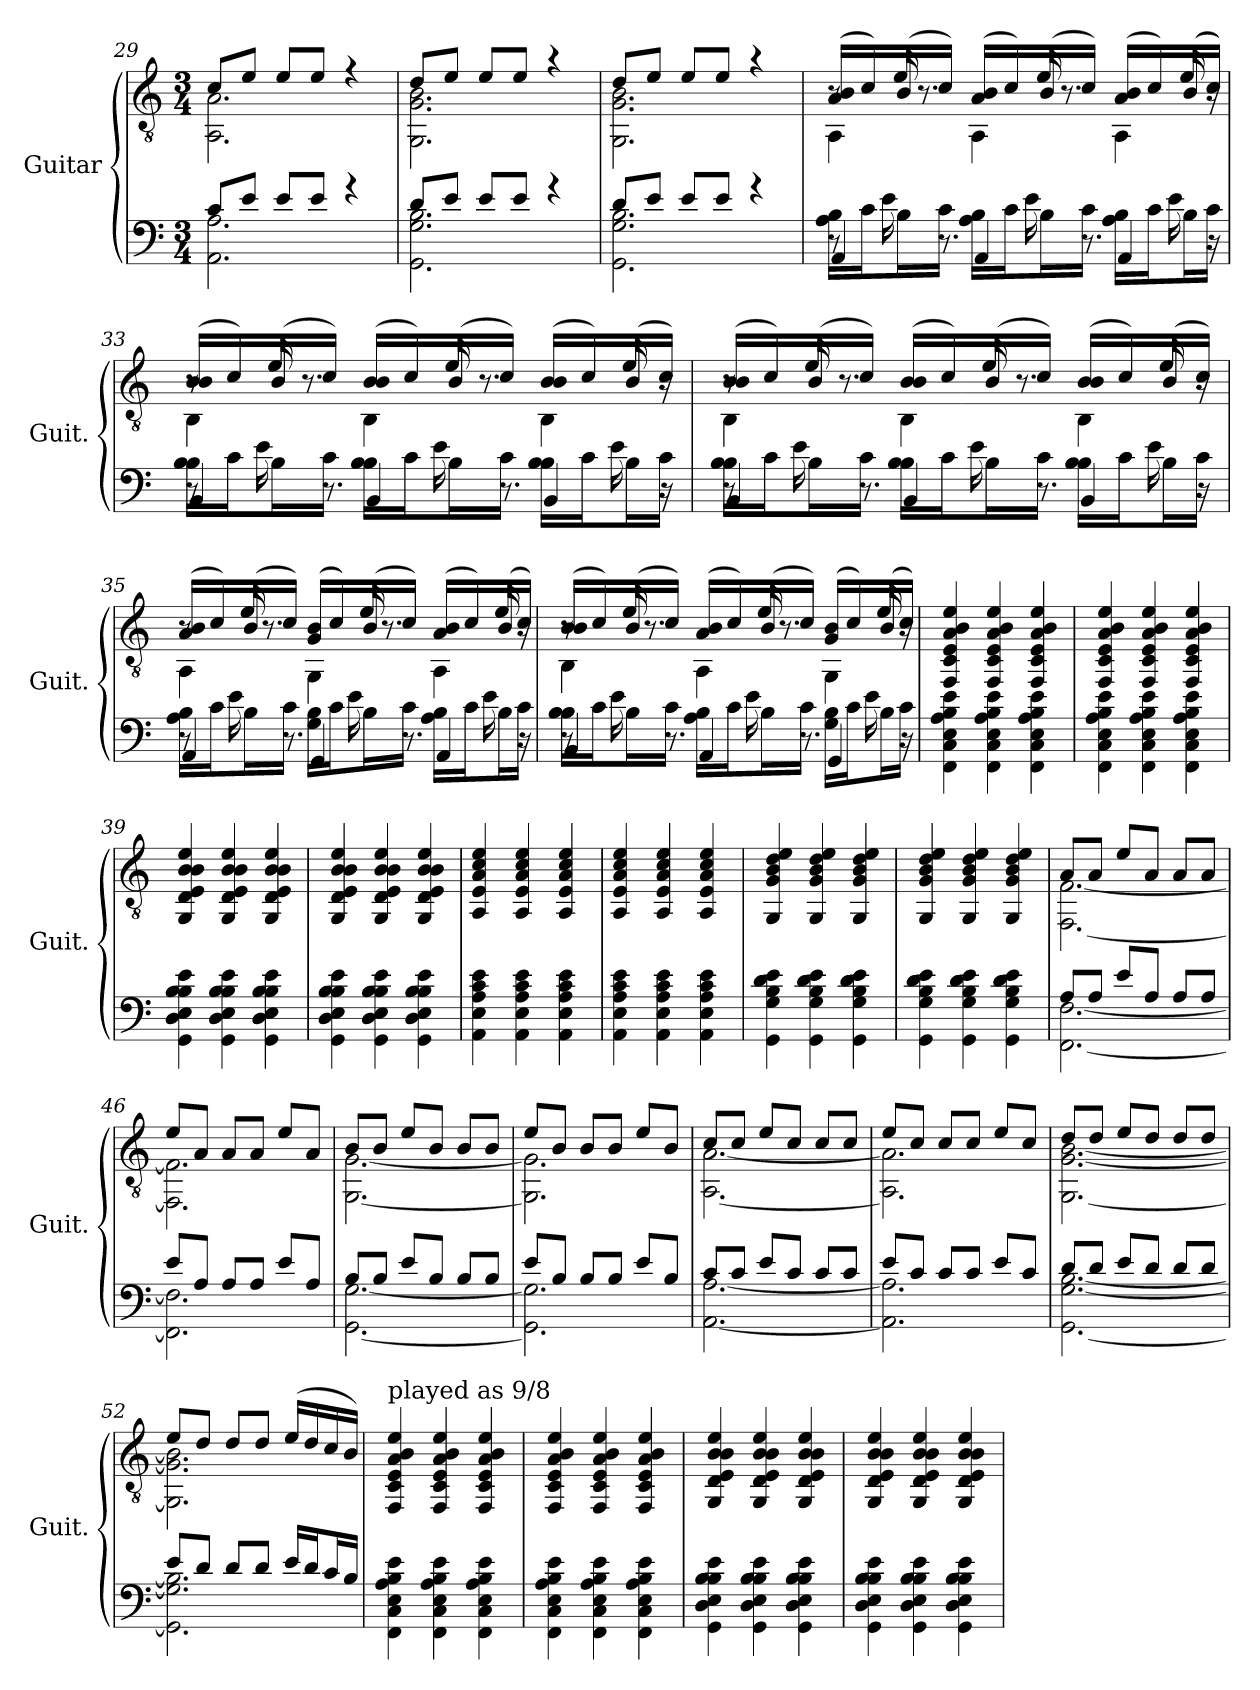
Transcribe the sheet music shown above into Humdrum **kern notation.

**kern	**kern
*part1	*part1
*staff2	*staff1
*I"Guitar	*
*I'Guit.	*
*	*clefGv2
*k[]	*k[]
*M3/4	*M3/4
=29	=29
*^	*^
8cL	2.AA 2.A	8c/L	2.AA\ 2.A\
8eJ	.	8e/J	.
8eL	.	8e/L	.
8eJ	.	8e/J	.
4r	.	4r	.
=30	=30	=30	=30
8dL	2.GG 2.G 2.B	8d/L	2.GG\ 2.G\ 2.B\
8eJ	.	8e/J	.
8eL	.	8e/L	.
8eJ	.	8e/J	.
4r	.	4r	.
!!LO:PB:g=z	!!
=31	=31	=31	=31
8dL	2.GG 2.G 2.B	8d/L	2.GG\ 2.G\ 2.B\
8eJ	.	8e/J	.
8eL	.	8e/L	.
8eJ	.	8e/J	.
4r	.	4r	.
=32	=32	=32	=32
*	*^	*	*^
16A\ 16B\LL	8r	4AA	(>16A/ 16B/LL	8r	4AA\
16cJ	.	.	16c/)	.	.
16BL	16e	.	(>16B/	16e/	.
16cJJ	8.r	.	16c/JJ)	8.r	.
16A\ 16B\LL	.	4AA	(>16A/ 16B/LL	.	4AA\
16cJ	.	.	16c/)	.	.
16BL	16e	.	(>16B/	16e/	.
16cJJ	8.r	.	16c/JJ)	8.r	.
16A\ 16B\LL	.	4AA	(>16A/ 16B/LL	.	4AA\
16cJ	.	.	16c/)	.	.
16BL	16e	.	(>16B/	16e/	.
16cJJ	16r	.	16c/JJ)	16r	.
=33	=33	=33	=33	=33	=33
16B\ 16B\LL	8r	4BB	(>16B/ 16B/LL	8r	4BB\
16cJ	.	.	16c/)	.	.
16BL	16e	.	(>16B/	16e/	.
16cJJ	8.r	.	16c/JJ)	8.r	.
16B\ 16B\LL	.	4BB	(>16B/ 16B/LL	.	4BB\
16cJ	.	.	16c/)	.	.
16BL	16e	.	(>16B/	16e/	.
16cJJ	8.r	.	16c/JJ)	8.r	.
16B\ 16B\LL	.	4BB	(>16B/ 16B/LL	.	4BB\
16cJ	.	.	16c/)	.	.
16BL	16e	.	(>16B/	16e/	.
16cJJ	16r	.	16c/JJ)	16r	.
!!LO:LB:g=z	!!	!!
=34	=34	=34	=34	=34	=34
16B\ 16B\LL	8r	4BB	(>16B/ 16B/LL	8r	4BB\
16cJ	.	.	16c/)	.	.
16BL	16e	.	(>16B/	16e/	.
16cJJ	8.r	.	16c/JJ)	8.r	.
16B\ 16B\LL	.	4BB	(>16B/ 16B/LL	.	4BB\
16cJ	.	.	16c/)	.	.
16BL	16e	.	(>16B/	16e/	.
16cJJ	8.r	.	16c/JJ)	8.r	.
16B\ 16B\LL	.	4BB	(>16B/ 16B/LL	.	4BB\
16cJ	.	.	16c/)	.	.
16BL	16e	.	(>16B/	16e/	.
16cJJ	16r	.	16c/JJ)	16r	.
=35	=35	=35	=35	=35	=35
16A\ 16B\LL	8r	4AA	(>16A/ 16B/LL	8r	4AA\
16cJ	.	.	16c/)	.	.
16BL	16e	.	(>16B/	16e/	.
16cJJ	8.r	.	16c/JJ)	8.r	.
16G\ 16B\LL	.	4GG	(>16G/ 16B/LL	.	4GG\
16cJ	.	.	16c/)	.	.
16BL	16e	.	(>16B/	16e/	.
16cJJ	8.r	.	16c/JJ)	8.r	.
16A\ 16B\LL	.	4AA	(>16A/ 16B/LL	.	4AA\
16cJ	.	.	16c/)	.	.
16BL	16e	.	(>16B/	16e/	.
16cJJ	16r	.	16c/JJ)	16r	.
=36	=36	=36	=36	=36	=36
16B\ 16B\LL	8r	4BB	(>16B/ 16B/LL	8r	4BB\
16cJ	.	.	16c/)	.	.
16BL	16e	.	(>16B/	16e/	.
16cJJ	8.r	.	16c/JJ)	8.r	.
16A\ 16B\LL	.	4AA	(>16A/ 16B/LL	.	4AA\
16cJ	.	.	16c/)	.	.
16BL	16e	.	(>16B/	16e/	.
16cJJ	8.r	.	16c/JJ)	8.r	.
16G\ 16B\LL	.	4GG	(>16G/ 16B/LL	.	4GG\
16cJ	.	.	16c/)	.	.
16BL	16e	.	(>16B/	16e/	.
16cJJ	16r	.	16c/JJ)	16r	.
*	*v	*v	*	*	*
*	*	*	*v	*v
!!LO:LB:g=z
=37	=37	=37	=37
!	!	!LO:TX:a:t=played as 9/8	!
*v	*v	*	*
*	*v	*v
4FF 4C 4E 4A 4B 4e	4FF/ 4C/ 4E/ 4A/ 4B/ 4e/
4FF 4C 4E 4A 4B 4e	4FF/ 4C/ 4E/ 4A/ 4B/ 4e/
4FF 4C 4E 4A 4B 4e	4FF/ 4C/ 4E/ 4A/ 4B/ 4e/
=38	=38
4FF 4C 4E 4A 4B 4e	4FF/ 4C/ 4E/ 4A/ 4B/ 4e/
4FF 4C 4E 4A 4B 4e	4FF/ 4C/ 4E/ 4A/ 4B/ 4e/
4FF 4C 4E 4A 4B 4e	4FF/ 4C/ 4E/ 4A/ 4B/ 4e/
=39	=39
4GG 4D 4E 4B 4B 4e	4GG/ 4D/ 4E/ 4B/ 4B/ 4e/
4GG 4D 4E 4B 4B 4e	4GG/ 4D/ 4E/ 4B/ 4B/ 4e/
4GG 4D 4E 4B 4B 4e	4GG/ 4D/ 4E/ 4B/ 4B/ 4e/
=40	=40
4GG 4D 4E 4B 4B 4e	4GG/ 4D/ 4E/ 4B/ 4B/ 4e/
4GG 4D 4E 4B 4B 4e	4GG/ 4D/ 4E/ 4B/ 4B/ 4e/
4GG 4D 4E 4B 4B 4e	4GG/ 4D/ 4E/ 4B/ 4B/ 4e/
=41	=41
4AA 4E 4A 4c 4e	4AA/ 4E/ 4A/ 4c/ 4e/
4AA 4E 4A 4c 4e	4AA/ 4E/ 4A/ 4c/ 4e/
4AA 4E 4A 4c 4e	4AA/ 4E/ 4A/ 4c/ 4e/
=42	=42
4AA 4E 4A 4c 4e	4AA/ 4E/ 4A/ 4c/ 4e/
4AA 4E 4A 4c 4e	4AA/ 4E/ 4A/ 4c/ 4e/
4AA 4E 4A 4c 4e	4AA/ 4E/ 4A/ 4c/ 4e/
=43	=43
4GG 4G 4B 4d 4e	4GG/ 4G/ 4B/ 4d/ 4e/
4GG 4G 4B 4d 4e	4GG/ 4G/ 4B/ 4d/ 4e/
4GG 4G 4B 4d 4e	4GG/ 4G/ 4B/ 4d/ 4e/
=44	=44
4GG 4G 4B 4d 4e	4GG/ 4G/ 4B/ 4d/ 4e/
4GG 4G 4B 4d 4e	4GG/ 4G/ 4B/ 4d/ 4e/
4GG 4G 4B 4d 4e	4GG/ 4G/ 4B/ 4d/ 4e/
!!LO:LB:g=z
=45	=45
*^	*^
8AL	[2.FF [2.F	8A/L	[2.FF\ [2.F\
8AJ	.	8A/J	.
8eL	.	8e/L	.
8AJ	.	8A/J	.
8AL	.	8A/L	.
8AJ	.	8A/J	.
=46	=46	=46	=46
8eL	2.FF] 2.F]	8e/L	2.FF\] 2.F\]
8AJ	.	8A/J	.
8AL	.	8A/L	.
8AJ	.	8A/J	.
8eL	.	8e/L	.
8AJ	.	8A/J	.
=47	=47	=47	=47
8BL	[2.GG [2.G	8B/L	[2.GG\ [2.G\
8BJ	.	8B/J	.
8eL	.	8e/L	.
8BJ	.	8B/J	.
8BL	.	8B/L	.
8BJ	.	8B/J	.
=48	=48	=48	=48
8eL	2.GG] 2.G]	8e/L	2.GG\] 2.G\]
8BJ	.	8B/J	.
8BL	.	8B/L	.
8BJ	.	8B/J	.
8eL	.	8e/L	.
8BJ	.	8B/J	.
=49	=49	=49	=49
8cL	[2.AA [2.A	8c/L	[2.AA\ [2.A\
8cJ	.	8c/J	.
8eL	.	8e/L	.
8cJ	.	8c/J	.
8cL	.	8c/L	.
8cJ	.	8c/J	.
=50	=50	=50	=50
8eL	2.AA] 2.A]	8e/L	2.AA\] 2.A\]
8cJ	.	8c/J	.
8cL	.	8c/L	.
8cJ	.	8c/J	.
8eL	.	8e/L	.
8cJ	.	8c/J	.
!!LO:LB:g=z	!!
=51	=51	=51	=51
8dL	[2.GG [2.G [2.B	8d/L	[2.GG\ [2.G\ [2.B\
8dJ	.	8d/J	.
8eL	.	8e/L	.
8dJ	.	8d/J	.
8dL	.	8d/L	.
8dJ	.	8d/J	.
=52	=52	=52	=52
8eL	2.GG] 2.G] 2.B]	8e/L	2.GG\] 2.G\] 2.B\]
8dJ	.	8d/J	.
8dL	.	8d/L	.
8dJ	.	8d/J	.
16eLL	.	(>16e/LL	.
16dJ	.	16d/	.
16cL	.	16c/	.
16BJJ	.	16B/JJ)	.
*v	*v	*	*
*	*v	*v
=53	=53
!	!LO:TX:a:t=played as 9/8
4FF 4C 4E 4A 4B 4e	4FF/ 4C/ 4E/ 4A/ 4B/ 4e/
4FF 4C 4E 4A 4B 4e	4FF/ 4C/ 4E/ 4A/ 4B/ 4e/
4FF 4C 4E 4A 4B 4e	4FF/ 4C/ 4E/ 4A/ 4B/ 4e/
=54	=54
4FF 4C 4E 4A 4B 4e	4FF/ 4C/ 4E/ 4A/ 4B/ 4e/
4FF 4C 4E 4A 4B 4e	4FF/ 4C/ 4E/ 4A/ 4B/ 4e/
4FF 4C 4E 4A 4B 4e	4FF/ 4C/ 4E/ 4A/ 4B/ 4e/
=55	=55
4GG 4D 4E 4B 4B 4e	4GG/ 4D/ 4E/ 4B/ 4B/ 4e/
4GG 4D 4E 4B 4B 4e	4GG/ 4D/ 4E/ 4B/ 4B/ 4e/
4GG 4D 4E 4B 4B 4e	4GG/ 4D/ 4E/ 4B/ 4B/ 4e/
=56	=56
4GG 4D 4E 4B 4B 4e	4GG/ 4D/ 4E/ 4B/ 4B/ 4e/
4GG 4D 4E 4B 4B 4e	4GG/ 4D/ 4E/ 4B/ 4B/ 4e/
4GG 4D 4E 4B 4B 4e	4GG/ 4D/ 4E/ 4B/ 4B/ 4e/
=	=
*-	*-
